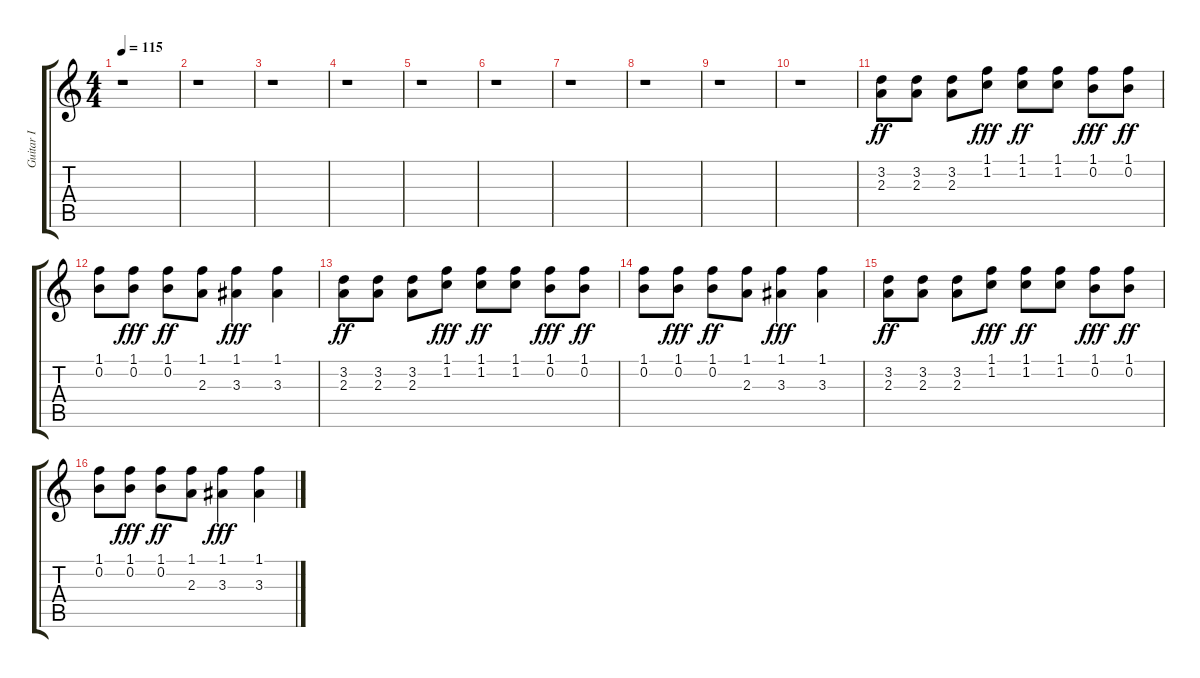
\track ("Guitar I" "Guitar I") {instrument electricguitarclean}
\staff {score tabs}
\tuning (E4 B3 G3 D3 A2 E2) {hide}
\ts (4 4)
\tempo 115
\clef g2
\ks c
r.1{dy f} |
r.1 |
r.1 |
r.1 |
r.1 |
r.1 |
r.1 |
r.1 |
r.1 |
r.1 |
(3.2 2.3).8{dy ff} (3.2 2.3).8 (3.2 2.3).8 (1.1 1.2).8{dy fff} (1.1 1.2).8{dy ff} (1.1 1.2).8 (1.1 0.2).8{dy fff} (1.1 0.2).8{dy ff} |
(1.1 0.2).8 (1.1 0.2).8{dy fff} (1.1 0.2).8{dy ff} (1.1 2.3).8 (1.1 3.3).4{dy fff} (1.1 3.3).4 |
(3.2 2.3).8{dy ff} (3.2 2.3).8 (3.2 2.3).8 (1.1 1.2).8{dy fff} (1.1 1.2).8{dy ff} (1.1 1.2).8 (1.1 0.2).8{dy fff} (1.1 0.2).8{dy ff} |
(1.1 0.2).8 (1.1 0.2).8{dy fff} (1.1 0.2).8{dy ff} (1.1 2.3).8 (1.1 3.3).4{dy fff} (1.1 3.3).4 |
(3.2 2.3).8{dy ff} (3.2 2.3).8 (3.2 2.3).8 (1.1 1.2).8{dy fff} (1.1 1.2).8{dy ff} (1.1 1.2).8 (1.1 0.2).8{dy fff} (1.1 0.2).8{dy ff} |
(1.1 0.2).8 (1.1 0.2).8{dy fff} (1.1 0.2).8{dy ff} (1.1 2.3).8 (1.1 3.3).4{dy fff} (1.1 3.3).4
